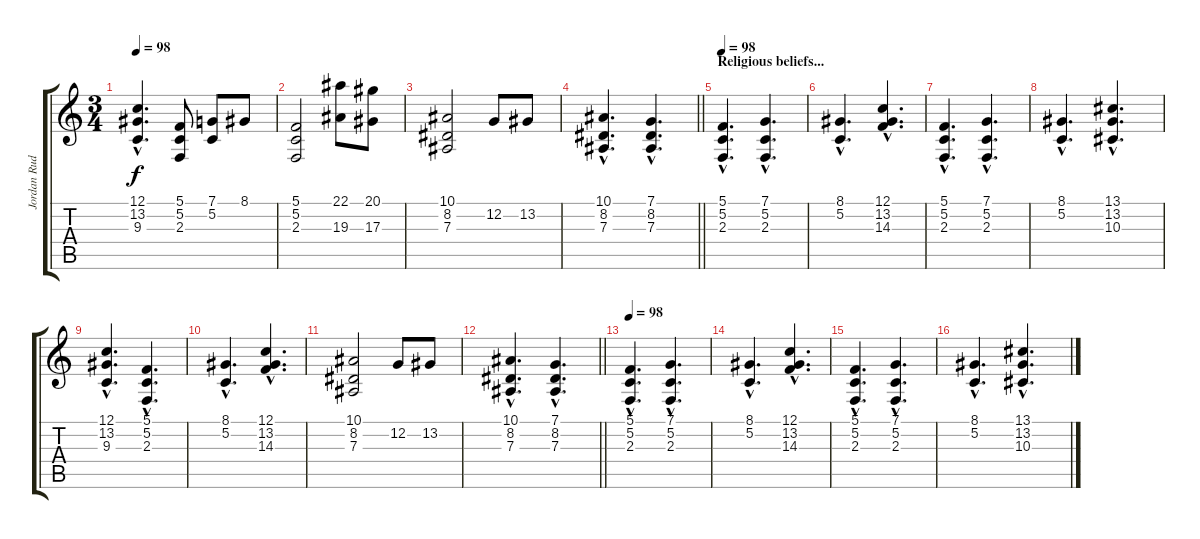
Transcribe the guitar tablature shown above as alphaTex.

\track ("Jordan Rudess R" "Jordan Rud") {instrument acousticgrandpiano}
\staff {score tabs}
\tuning (C4 G3 Eb3 Bb2 F2 C2) {hide}
\ts (3 4)
\tempo 98
\clef g2
\ks c
(12.1{hac} 13.2{hac} 9.3{hac}).4{d dy f} (5.1 5.2 2.3).8 (7.1 5.2).8 8.1.8 |
(5.1 5.2 2.3).2 (22.1 19.3).8 (20.1 17.3).8 |
(10.1 8.2 7.3).2 12.2.8 13.2.8 |
\barLineRight lightlight
(10.1{hac} 8.2{hac} 7.3{hac}).4{d} (7.1{hac} 8.2{hac} 7.3{hac}).4{d} |
\section ("" "Religious beliefs...")
\tempo 98
(5.1{hac} 5.2{hac} 2.3{hac}).4{d volume 15 balance 12 instrument acousticgrandpiano} (7.1{hac} 5.2{hac} 2.3{hac}).4{d} |
(8.1{hac} 5.2{hac}).4{d} (12.1{hac} 13.2{hac} 14.3{hac}).4{d} |
(5.1{hac} 5.2{hac} 2.3{hac}).4{d} (7.1{hac} 5.2{hac} 2.3{hac}).4{d} |
(8.1{hac} 5.2{hac}).4{d} (13.1{hac} 13.2{hac} 10.3{hac}).4{d} |
(12.1{hac} 13.2{hac} 9.3{hac}).4{d} (5.1{hac} 5.2{hac} 2.3{hac}).4{d} |
(8.1{hac} 5.2{hac}).4{d} (12.1{hac} 13.2{hac} 14.3{hac}).4{d} |
(10.1 8.2 7.3).2 12.2.8 13.2.8 |
\barLineRight lightlight
(10.1{hac} 8.2{hac} 7.3{hac}).4{d} (7.1{hac} 8.2{hac} 7.3{hac}).4{d} |
\tempo 98
(5.1{hac} 5.2{hac} 2.3{hac}).4{d volume 15 balance 12 instrument acousticgrandpiano} (7.1{hac} 5.2{hac} 2.3{hac}).4{d} |
(8.1{hac} 5.2{hac}).4{d} (12.1{hac} 13.2{hac} 14.3{hac}).4{d} |
(5.1{hac} 5.2{hac} 2.3{hac}).4{d} (7.1{hac} 5.2{hac} 2.3{hac}).4{d} |
(8.1{hac} 5.2{hac}).4{d} (13.1{hac} 13.2{hac} 10.3{hac}).4{d}
